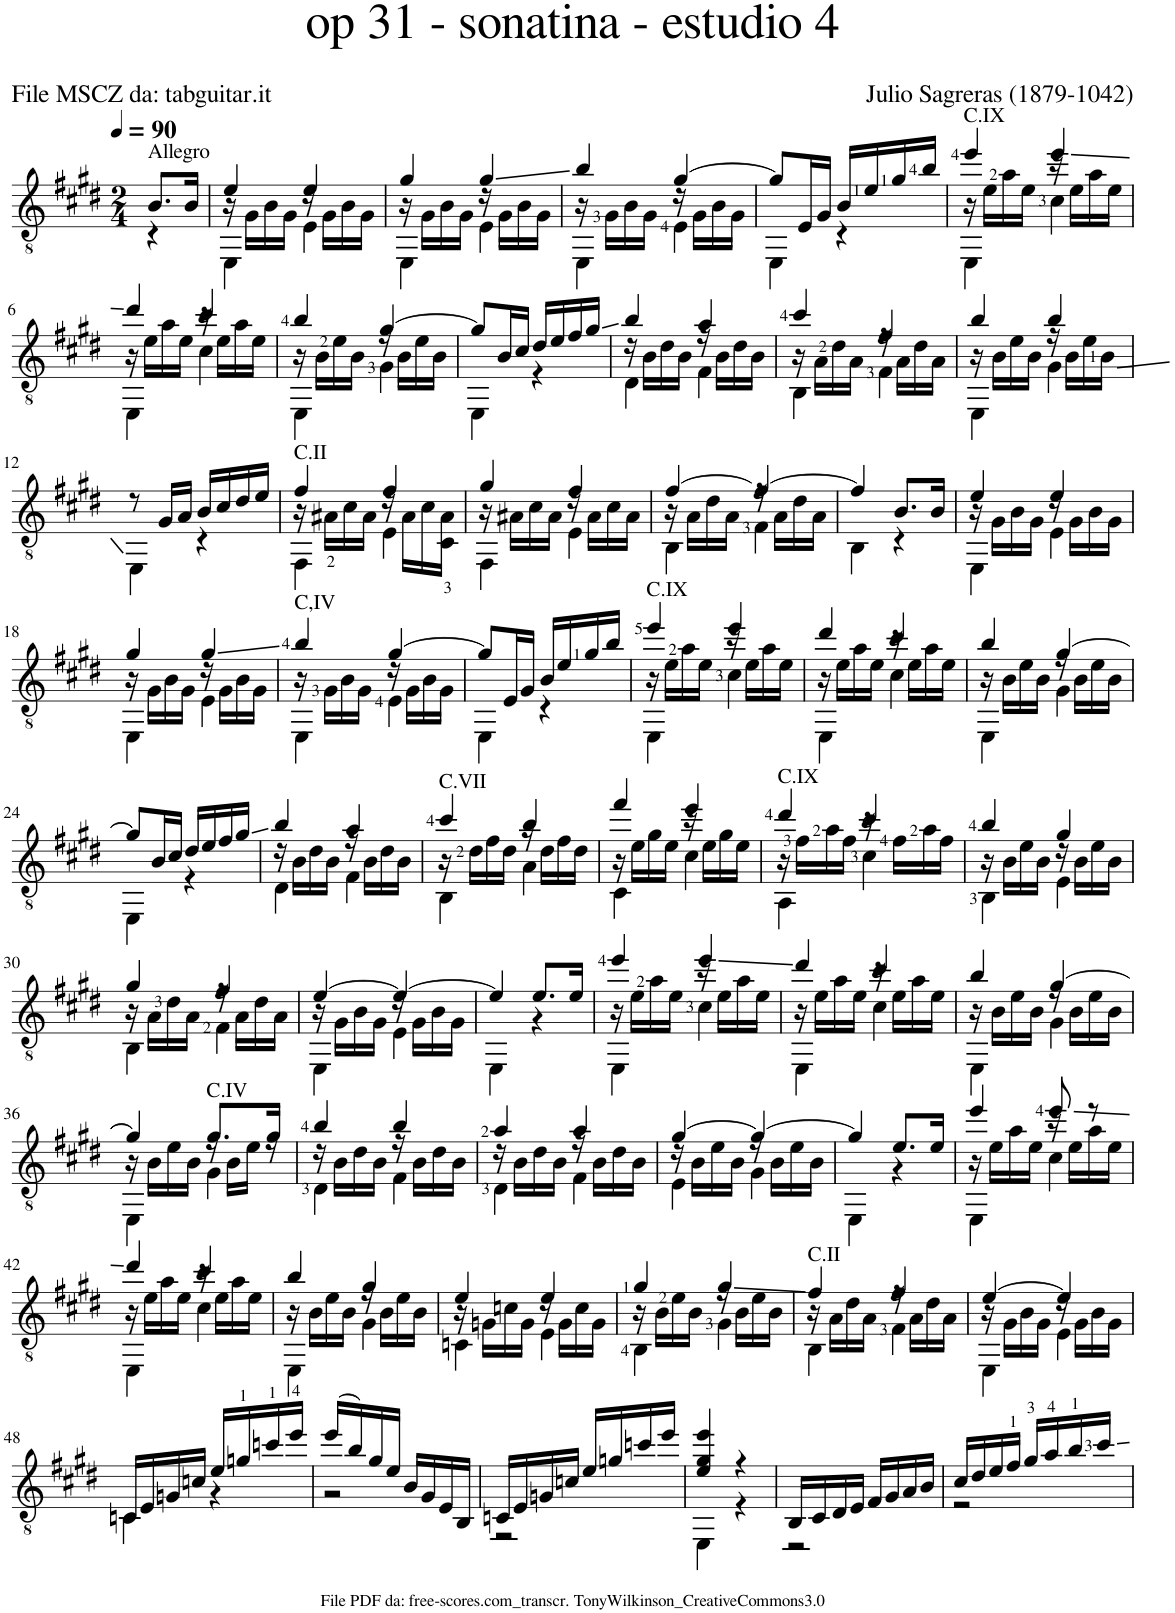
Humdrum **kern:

**kern
*part1
*staff1
*I"Guitar
*I'Guit.
*clefGv2
*k[f#c#g#d#]
*M2/4
*MM90
=
*^
!LO:TX:a:t=Allegro	!
8.B/L	4r
16B/Jk	.
=1	=1
*	*^
4e/	16r	4EE\
.	16G#\LL	.
.	16B\	.
.	16G#\JJ	.
4e/	16r	4E\
.	16G#\LL	.
.	16B\	.
.	16G#\JJ	.
=2	=2	=2
4g#/	16r	4EE\
.	16G#\LL	.
.	16B\	.
.	16G#\JJ	.
4g#/	16r	4E\
.	16G#\LL	.
.	16B\	.
.	16G#\JJ	.
=3	=3	=3
4b/	16r	4EE\
.	16G#\LL	.
.	16B\	.
.	16G#\JJ	.
[4g#/	16r	4E\
.	16G#\LL	.
.	16B\	.
.	16G#\JJ	.
*	*v	*v
=4	=4
8g#/L]	4EE\
16E/L	.
16G#/JJ	.
16B/LL	4r
16e/	.
16g#/	.
16b/JJ	.
=5	=5
*	*^
!LO:TX:a:t=C.IX	!	!
4ee/	16r	4EE\
.	16e\LL	.
.	16a\	.
.	16e\JJ	.
4ee/	16r	4c#\
.	16e\LL	.
.	16a\	.
.	16e\JJ	.
!!LO:LB:g=z	!!	!!
=6	=6	=6
4dd#/	16r	4EE\
.	16e\LL	.
.	16a\	.
.	16e\JJ	.
4cc#/	16r	4c#\
.	16e\LL	.
.	16a\	.
.	16e\JJ	.
=7	=7	=7
4b/	16r	4EE\
.	16B\LL	.
.	16e\	.
.	16B\JJ	.
[4g#/	16r	4G#\
.	16B\LL	.
.	16e\	.
.	16B\JJ	.
*	*v	*v
=8	=8
8g#/L]	4EE\
16B/L	.
16c#/JJ	.
16d#/LL	4r
16e/	.
16f#/	.
16g#/JJ	.
=9	=9
*	*^
4b/	16r	4D#\
.	16B\LL	.
.	16d#\	.
.	16B\JJ	.
4a/	16r	4F#\
.	16B\LL	.
.	16d#\	.
.	16B\JJ	.
=10	=10	=10
4cc#/	16r	4BB\
.	16A\LL	.
.	16d#\	.
.	16A\JJ	.
4f#/	16r	4F#\
.	16A\LL	.
.	16d#\	.
.	16A\JJ	.
=11	=11	=11
4b/	16r	4EE\
.	16B\LL	.
.	16e\	.
.	16B\JJ	.
4b/	16r	4G#\
.	16B\LL	.
.	16e\	.
.	16B\JJ	.
*	*v	*v
!!LO:LB:g=z
=12	=12
8r	4EE\
16G#/LL	.
16A/JJ	.
16B/LL	4r
16c#/	.
16d#/	.
16e/JJ	.
=13	=13
*	*^
!LO:TX:a:t=C.II	!	!
4f#/	16r	4FF#\
.	16A#X\LL	.
.	16c#\	.
.	16A#\JJ	.
4f#/	16r	4E\
.	16A#\LL	.
.	16c#\	.
.	16C#\ 16A#\JJ	.
=14	=14	=14
4g#/	16r	4FF#\
.	16A#X\LL	.
.	16c#\	.
.	16A#\JJ	.
4f#/	16r	4E\
.	16A#\LL	.
.	16c#\	.
.	16A#\JJ	.
=15	=15	=15
[4f#/	16r	4BB\
.	16A\LL	.
.	16d#\	.
.	16A\JJ	.
4f#/_	16r	4F#\
.	16A\LL	.
.	16d#\	.
.	16A\JJ	.
*	*v	*v
=16	=16
4f#/]	4BB\
8.B/L	4r
16B/Jk	.
=17	=17
*	*^
4e/	16r	4EE\
.	16G#\LL	.
.	16B\	.
.	16G#\JJ	.
4e/	16r	4E\
.	16G#\LL	.
.	16B\	.
.	16G#\JJ	.
!!LO:LB:g=z	!!	!!
=18	=18	=18
4g#/	16r	4EE\
.	16G#\LL	.
.	16B\	.
.	16G#\JJ	.
4g#/	16r	4E\
.	16G#\LL	.
.	16B\	.
.	16G#\JJ	.
=19	=19	=19
!LO:TX:a:t=C,IV	!	!
4b/	16r	4EE\
.	16G#\LL	.
.	16B\	.
.	16G#\JJ	.
[4g#/	16r	4E\
.	16G#\LL	.
.	16B\	.
.	16G#\JJ	.
*	*v	*v
=20	=20
8g#/L]	4EE\
16E/L	.
16G#/JJ	.
16B/LL	4r
16e/	.
16g#/	.
16b/JJ	.
=21	=21
*	*^
!LO:TX:a:t=C.IX	!	!
4ee/	16r	4EE\
.	16e\LL	.
.	16a\	.
.	16e\JJ	.
4ee/	16r	4c#\
.	16e\LL	.
.	16a\	.
.	16e\JJ	.
=22	=22	=22
4dd#/	16r	4EE\
.	16e\LL	.
.	16a\	.
.	16e\JJ	.
4cc#/	16r	4c#\
.	16e\LL	.
.	16a\	.
.	16e\JJ	.
=23	=23	=23
4b/	16r	4EE\
.	16B\LL	.
.	16e\	.
.	16B\JJ	.
[4g#/	16r	4G#\
.	16B\LL	.
.	16e\	.
.	16B\JJ	.
*	*v	*v
!!LO:LB:g=z
=24	=24
8g#/L]	4EE\
16B/L	.
16c#/JJ	.
16d#/LL	4r
16e/	.
16f#/	.
16g#/JJ	.
=25	=25
*	*^
4b/	16r	4D#\
.	16B\LL	.
.	16d#\	.
.	16B\JJ	.
4a/	16r	4F#\
.	16B\LL	.
.	16d#\	.
.	16B\JJ	.
=26	=26	=26
!LO:TX:a:t=C.VII	!	!
4cc#/	16r	4BB\
.	16d#\LL	.
.	16f#\	.
.	16d#\JJ	.
4b/	16r	4A\
.	16d#\LL	.
.	16f#\	.
.	16d#\JJ	.
=27	=27	=27
4ff#/	16r	4C#\
.	16e\LL	.
.	16g#\	.
.	16e\JJ	.
4ee/	16r	4c#\
.	16e\LL	.
.	16g#\	.
.	16e\JJ	.
=28	=28	=28
!LO:TX:a:t=C.IX	!	!
4dd#/	16r	4AA\
.	16f#\LL	.
.	16a\	.
.	16f#\JJ	.
4cc#/	16r	4c#\
.	16f#\LL	.
.	16a\	.
.	16f#\JJ	.
=29	=29	=29
4b/	16r	4BB\
.	16B\LL	.
.	16e\	.
.	16B\JJ	.
4g#/	16r	4E\
.	16B\LL	.
.	16e\	.
.	16B\JJ	.
!!LO:LB:g=z	!!	!!
=30	=30	=30
4g#/	16r	4BB\
.	16A\LL	.
.	16d#\	.
.	16A\JJ	.
4f#/	16r	4F#\
.	16A\LL	.
.	16d#\	.
.	16A\JJ	.
=31	=31	=31
[4e/	16r	4EE\
.	16G#\LL	.
.	16B\	.
.	16G#\JJ	.
4e/_	16r	4E\
.	16G#\LL	.
.	16B\	.
.	16G#\JJ	.
*	*v	*v
=32	=32
4e/]	4EE\
8.e/L	4r
16e/Jk	.
=33	=33
*	*^
4ee/	16r	4EE\
.	16e\LL	.
.	16a\	.
.	16e\JJ	.
4ee/	16r	4c#\
.	16e\LL	.
.	16a\	.
.	16e\JJ	.
=34	=34	=34
4dd#/	16r	4EE\
.	16e\LL	.
.	16a\	.
.	16e\JJ	.
4cc#/	16r	4c#\
.	16e\LL	.
.	16a\	.
.	16e\JJ	.
=35	=35	=35
4b/	16r	4EE\
.	16B\LL	.
.	16e\	.
.	16B\JJ	.
[4g#/	16r	4G#\
.	16B\LL	.
.	16e\	.
.	16B\JJ	.
!!LO:LB:g=z	!!	!!
=36	=36	=36
4g#/]	16r	4EE\
.	16B\LL	.
.	16e\	.
.	16B\JJ	.
!LO:TX:a:t=C.IV	!	!
8.g#/L	16r	4G#\
.	16B\LL	.
.	16e\JJ	.
16g#/Jk	16r	.
=37	=37	=37
4b/	16r	4D#\
.	16B\LL	.
.	16d#\	.
.	16B\JJ	.
4b/	16r	4F#\
.	16B\LL	.
.	16d#\	.
.	16B\JJ	.
=38	=38	=38
4a/	16r	4D#\
.	16B\LL	.
.	16d#\	.
.	16B\JJ	.
4a/	16r	4F#\
.	16B\LL	.
.	16d#\	.
.	16B\JJ	.
=39	=39	=39
[4g#/	16r	4E\
.	16B\LL	.
.	16e\	.
.	16B\JJ	.
4g#/_	16r	4G#\
.	16B\LL	.
.	16e\	.
.	16B\JJ	.
*	*v	*v
=40	=40
4g#/]	4EE\
8.e/L	4r
16e/Jk	.
=41	=41
*	*^
4ee/	16r	4EE\
.	16e\LL	.
.	16a\	.
.	16e\JJ	.
8ee/	16r	4c#\
.	16e\LL	.
8r	16a\	.
.	16e\JJ	.
!!LO:LB:g=z	!!	!!
=42	=42	=42
4dd#/	16r	4EE\
.	16e\LL	.
.	16a\	.
.	16e\JJ	.
4cc#/	16r	4c#\
.	16e\LL	.
.	16a\	.
.	16e\JJ	.
=43	=43	=43
4b/	16r	4EE\
.	16B\LL	.
.	16e\	.
.	16B\JJ	.
4g#/	16r	4G#\
.	16B\LL	.
.	16e\	.
.	16B\JJ	.
=44	=44	=44
4e/	16r	4Cn\
.	16Gn\LL	.
.	16cn\	.
.	16G\JJ	.
4e/	16r	4E\
.	16G\LL	.
.	16c\	.
.	16G\JJ	.
=45	=45	=45
4g#/	16r	4BB\
.	16B\LL	.
.	16e\	.
.	16B\JJ	.
4g#/	16r	4G#\
.	16B\LL	.
.	16e\	.
.	16B\JJ	.
=46	=46	=46
!LO:TX:a:t=C.II	!	!
4f#/	16r	4BB\
.	16A\LL	.
.	16d#\	.
.	16A\JJ	.
4f#/	16r	4F#\
.	16A\LL	.
.	16d#\	.
.	16A\JJ	.
=47	=47	=47
[4e/	16r	4EE\
.	16G#\LL	.
.	16B\	.
.	16G#\JJ	.
4e/]	16r	4E\
.	16G#\LL	.
.	16B\	.
.	16G#\JJ	.
*	*v	*v
!!LO:LB:g=z
=48	=48
16Cn/LL	4C\
16E/	.
16Gn/	.
16cn/JJ	.
16e/LL	4r
16gn/	.
16ccn/	.
16ee/JJ	.
=49	=49
(16ee/LL	2r
16b/)	.
16g#/	.
16e/JJ	.
16B/LL	.
16G#/	.
16E/	.
16BB/JJ	.
=50	=50
16Cn/LL	2r
16E/	.
16Gn/	.
16cn/JJ	.
16e/LL	.
16gn/	.
16ccn/	.
16ee/JJ	.
=51	=51
4e/ 4g#/ 4ee/	4EE\
4r	4r
=52	=52
16BB/LL	2r
16C#/	.
16D#/	.
16E/JJ	.
16F#/LL	.
16G#/	.
16A/	.
16B/JJ	.
=53	=53
16c#/LL	2r
16d#/	.
16e/	.
16f#/JJ	.
16g#/LL	.
16a/	.
16b/	.
16cc#/JJ	.
*v	*v
=
*-
